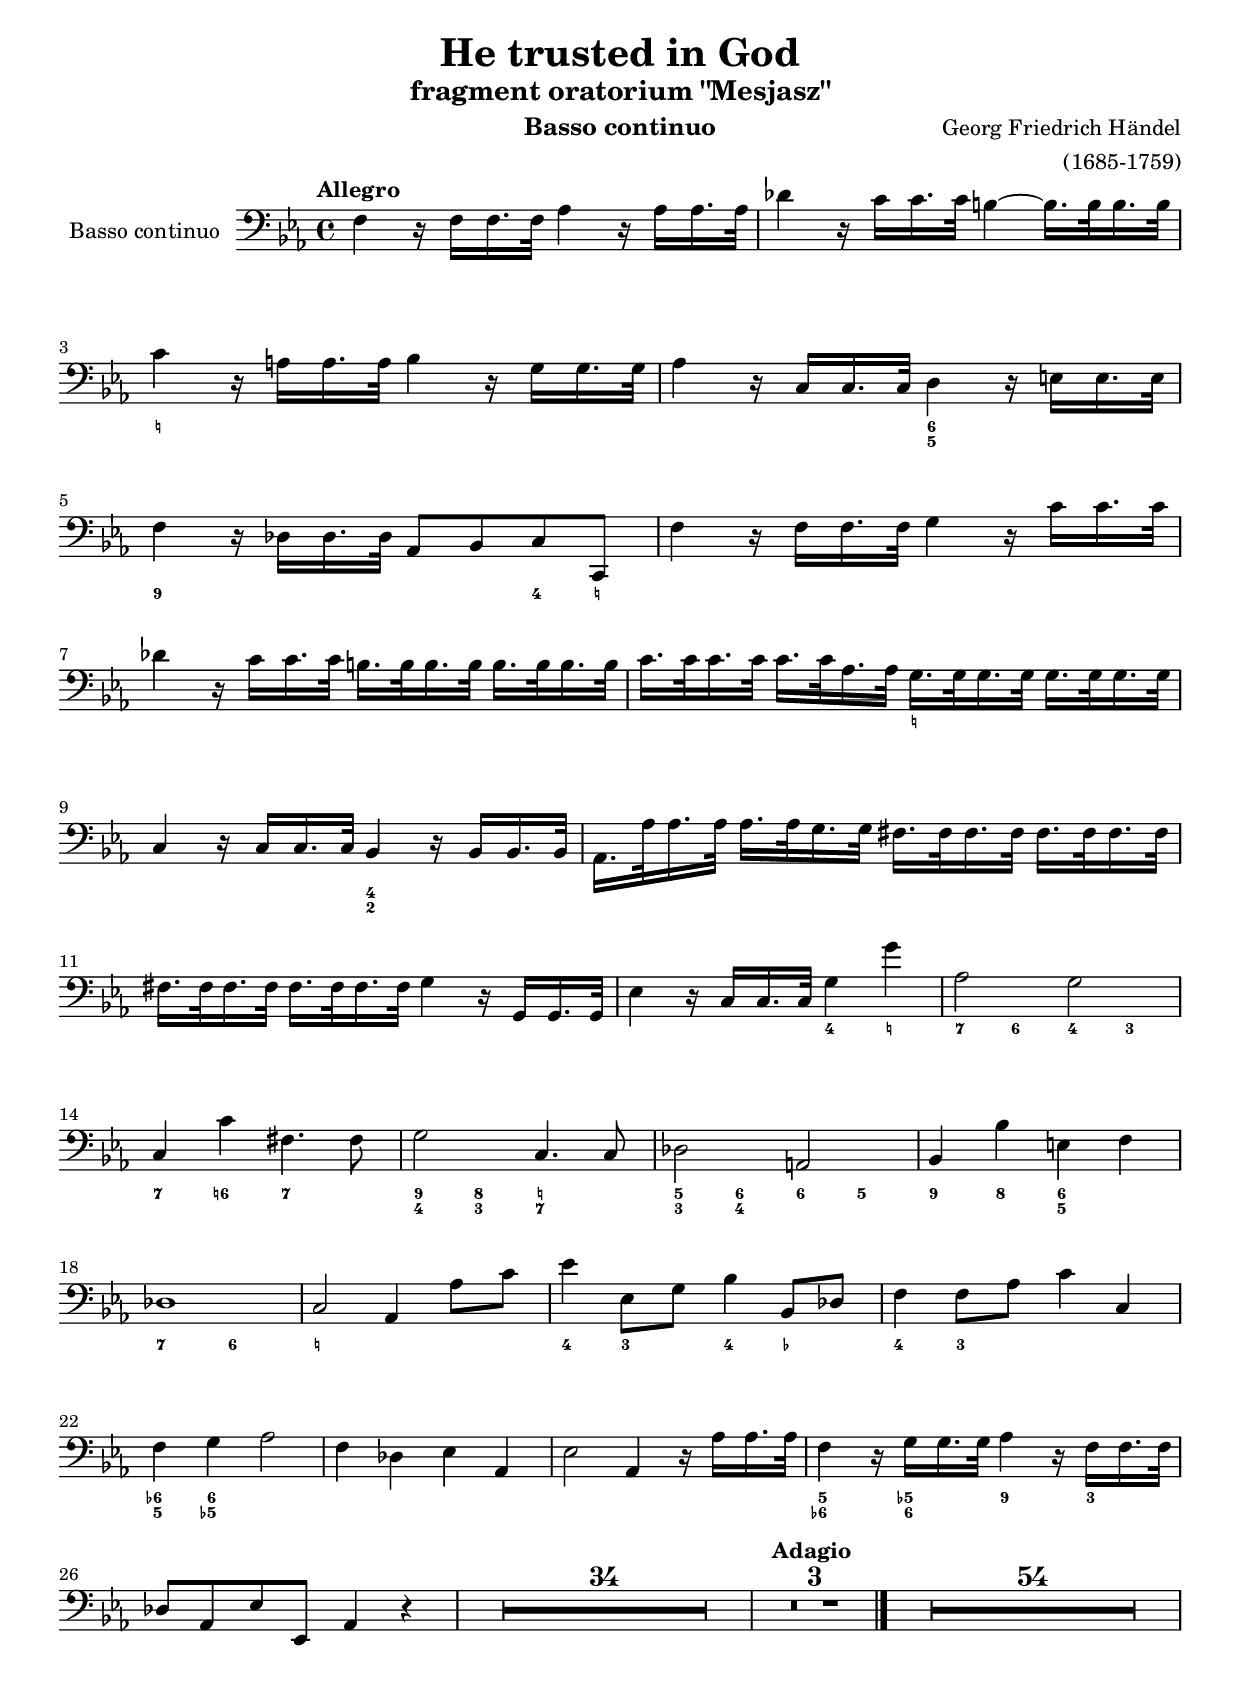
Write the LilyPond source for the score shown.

\version "2.13.45"
\pointAndClickOff
\include "italiano.ly"

#(set-global-staff-size 19)

﻿\bookOutputName "He trusted in God"

\bookOutputSuffix "continuo"

\paper {
    page-count = #1
    % top-margin = \mm
    % bottom-margin = \mm
    % top-markup-spacing #'basic-distance = 12
    % markup-system-spacing #'basic-distance = 20
    top-system-spacing #'basic-distance = 8
    top-system-spacing #'padding = 2
    last-bottom-spacing #'basic-distance = 9
    ragged-last-bottom = ##f
    % annotate-spacing = ##t
  }

\header {
    ﻿title = \markup \larger "He trusted in God"
subtitle = \markup \larger "fragment oratorium \"Mesjasz\""
composer = \markup { 
    \right-column {
        "Georg Friedrich Händel"
        "(1685-1759)"
      }
  }


    instrument = "Basso continuo"
    %tagline = ##f
  }

sharedProperties = {
    \include "global.ily"
  }

individualBreaks = {
    
  }

\include "miscCommands.ily"
\include "continuoStruct.ily"

\score {
  <<
    \continuoStaffVar
    \context Staff = continuoStaff {
        \set Staff.instrumentName = "Basso continuo" 
        \unset Staff.shortInstrumentName 
      }
  >>
    
    \layout { 
        indent = 30 \mm
        % short-indent = \mm
        % system-count = #
        \context {
            \Staff   
                \override BarLine #'space-alist =
                    #'((time-signature . (extra-space . 0.75))
                      (custos . (minimum-space . 2.0))
                      (clef . (minimum-space . 1.0))
                      (key-signature . (extra-space . 1.0))
                      (key-cancellation . (extra-space . 1.0))
                      (first-note . (fixed-space . 1))
                      (next-note . (minimum-fixed-space  . 1.2))
                      (right-edge . (extra-space . 0.0)))
              }
        \context {
            \Score 
            \override BarNumber #'self-alignment-X = 
                #(lambda (grob)
                   (let ((break-dir (ly:item-break-dir grob)))
                     (set! (ly:grob-property grob 'self-alignment-X)
                           (if (= break-dir RIGHT)
                               1
                               0))))
          }
      }
  }
